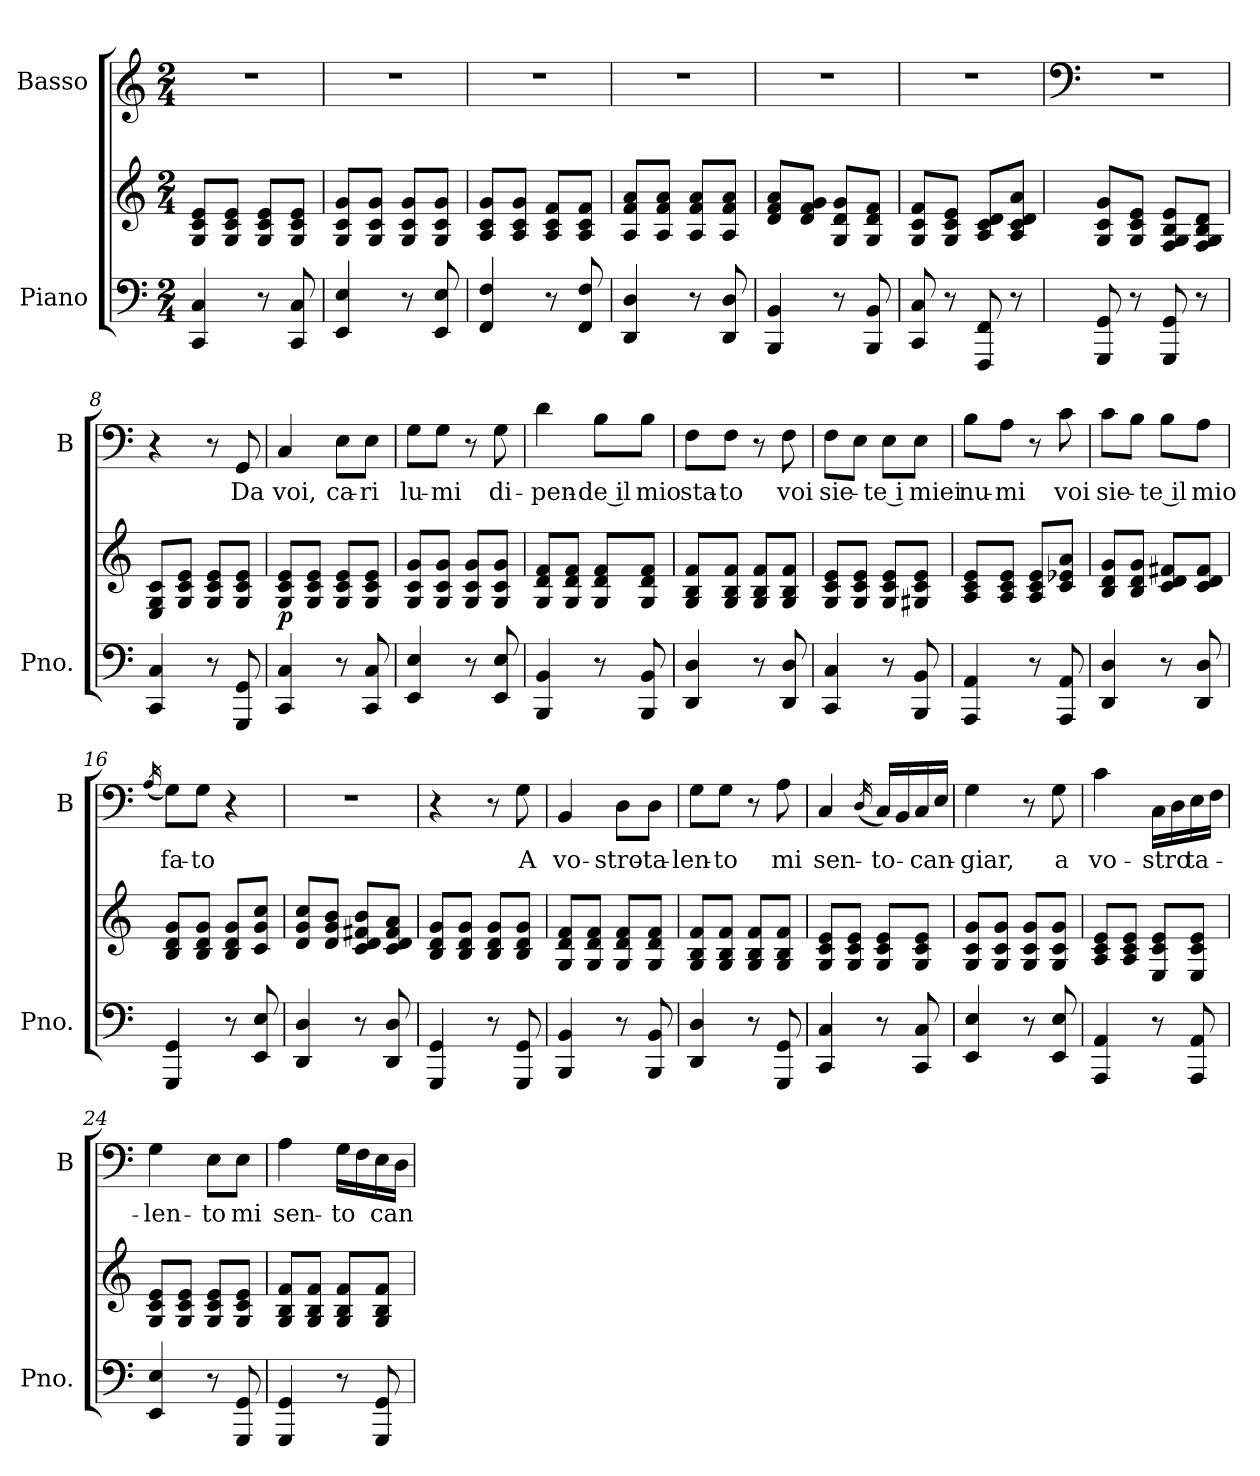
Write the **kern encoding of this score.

**kern	**kern	**dynam	**kern	**text
*part2	*part2	*part2	*part1	*part1
*staff3	*staff2	*staff2/3	*staff1	*staff1
*I"Piano	*	*	*I"Basso	*
*I'Pno.	*	*	*I'B	*
*clefF4	*clefG2	*	*clefG2	*
*k[]	*k[]	*	*k[]	*
*M2/4	*M2/4	*	*M2/4	*
*MM68	*MM68	*	*MM68	*
=1	=1	=1	=1	=1
4CC/ 4C/	8G/ 8c/ 8e/L	.	2r	.
.	8G/ 8c/ 8e/J	.	.	.
8r	8G/ 8c/ 8e/L	.	.	.
8CC/ 8C/	8G/ 8c/ 8e/J	.	.	.
=2	=2	=2	=2	=2
4EE/ 4E/	8G/ 8c/ 8g/L	.	2r	.
.	8G/ 8c/ 8g/J	.	.	.
8r	8G/ 8c/ 8g/L	.	.	.
8EE/ 8E/	8G/ 8c/ 8g/J	.	.	.
=3	=3	=3	=3	=3
4FF/ 4F/	8A/ 8c/ 8g/L	.	2r	.
.	8A/ 8c/ 8g/J	.	.	.
8r	8A/ 8c/ 8f/L	.	.	.
8FF/ 8F/	8A/ 8c/ 8f/J	.	.	.
=4	=4	=4	=4	=4
4DD/ 4D/	8A/ 8f/ 8a/L	.	2r	.
.	8A/ 8f/ 8a/J	.	.	.
8r	8A/ 8f/ 8a/L	.	.	.
8DD/ 8D/	8A/ 8f/ 8a/J	.	.	.
=5	=5	=5	=5	=5
4BBB/ 4BB/	8d/ 8f/ 8a/L	.	2r	.
.	8d/ 8f/ 8g/J	.	.	.
8r	8G/ 8d/ 8g/L	.	.	.
8BBB/ 8BB/	8G/ 8d/ 8f/J	.	.	.
=6	=6	=6	=6	=6
8CC/ 8C/	8G/ 8c/ 8f/L	.	2r	.
8r	8G/ 8c/ 8e/J	.	.	.
8FFF/ 8FF/	8A/ 8c/ 8d/L	.	.	.
8r	8A/ 8c/ 8d/ 8a/J	.	.	.
!!LO:LB:g=z
=7	=7	=7	=7	=7
*	*	*	*clefF4	*
8GGG/ 8GG/	8G/ 8c/ 8g/L	.	2r	.
8r	8G/ 8c/ 8e/J	.	.	.
8GGG/ 8GG/	8F/ 8G/ 8B/ 8e/L	.	.	.
8r	8F/ 8G/ 8B/ 8d/J	.	.	.
=8	=8	=8	=8	=8
4CC/ 4C/	8E/ 8G/ 8c/L	.	4r	.
.	8G/ 8c/ 8e/J	.	.	.
8r	8G/ 8c/ 8e/L	.	8r	.
!	!	!	!	!LO:LY:b
8GGG/ 8GG/	8G/ 8c/ 8e/J	.	8GG/	Da
=9	=9	=9	=9	=9
!	!	!LO:DY:b	!	!LO:LY:b
4CC/ 4C/	8G/ 8c/ 8e/L	p	4C/	voi,
.	8G/ 8c/ 8e/J	.	.	.
!	!	!	!	!LO:LY:b
8r	8G/ 8c/ 8e/L	.	8E\L	ca-
!	!	!	!	!LO:LY:b
8CC/ 8C/	8G/ 8c/ 8e/J	.	8E\J	-ri
=10	=10	=10	=10	=10
!	!	!	!	!LO:LY:b
4EE/ 4E/	8G/ 8c/ 8g/L	.	8G\L	lu-
!	!	!	!	!LO:LY:b
.	8G/ 8c/ 8g/J	.	8G\J	-mi
8r	8G/ 8c/ 8g/L	.	8r	.
!	!	!	!	!LO:LY:b
8EE/ 8E/	8G/ 8c/ 8g/J	.	8G\	di-
=11	=11	=11	=11	=11
!	!	!	!	!LO:LY:b
4BBB/ 4BB/	8G/ 8d/ 8f/L	.	4d\	-pen-
.	8G/ 8d/ 8f/J	.	.	.
!	!	!	!	!LO:LY:b
8r	8G/ 8d/ 8f/L	.	8B\L	-de il
!	!	!	!	!LO:LY:b
8BBB/ 8BB/	8G/ 8d/ 8f/J	.	8B\J	mio
=12	=12	=12	=12	=12
!	!	!	!	!LO:LY:b
4DD/ 4D/	8G/ 8B/ 8f/L	.	8F\L	sta-
!	!	!	!	!LO:LY:b
.	8G/ 8B/ 8f/J	.	8F\J	-to
8r	8G/ 8B/ 8f/L	.	8r	.
!	!	!	!	!LO:LY:b
8DD/ 8D/	8G/ 8B/ 8f/J	.	8F\	voi
!!LO:LB:g=z
=13	=13	=13	=13	=13
!	!	!	!	!LO:LY:b
4CC/ 4C/	8G/ 8c/ 8e/L	.	8F\L	sie-
.	8G/ 8c/ 8e/J	.	8E\J	.
!	!	!	!	!LO:LY:b
8r	8G/ 8c/ 8e/L	.	8E\L	-te i
!	!	!	!	!LO:LY:b
8BBB/ 8BB/	8G#X/ 8c/ 8e/J	.	8E\J	miei
=14	=14	=14	=14	=14
!	!	!	!	!LO:LY:b
4AAA/ 4AA/	8A/ 8c/ 8e/L	.	8B\L	nu-
!	!	!	!	!LO:LY:b
.	8A/ 8c/ 8e/J	.	8A\J	-mi
8r	8A/ 8c/ 8e/L	.	8r	.
!	!	!	!	!LO:LY:b
8AAA/ 8AA/	8c/ 8e-X/ 8a/J	.	8c\	voi
=15	=15	=15	=15	=15
!	!	!	!	!LO:LY:b
4DD/ 4D/	8B/ 8d/ 8g/L	.	8c\L	sie-
.	8B/ 8d/ 8g/J	.	8B\J	.
!	!	!	!	!LO:LY:b
8r	8c/ 8d/ 8f#X/L	.	8B\L	-te il
!	!	!	!	!LO:LY:b
8DD/ 8D/	8c/ 8d/ 8f#/J	.	8A\J	mio
=16	=16	=16	=16	=16
.	.	.	(<16qA/	.
!	!	!	!	!LO:LY:b
4GGG/ 4GG/	8B/ 8d/ 8g/L	.	8G\L)	fa-
!	!	!	!	!LO:LY:b
.	8B/ 8d/ 8g/J	.	8G\J	-to
8r	8B/ 8d/ 8g/L	.	4r	.
8EE/ 8E/	8c/ 8g/ 8cc/J	.	.	.
=17	=17	=17	=17	=17
4DD/ 4D/	8d/ 8g/ 8cc/L	.	2r	.
.	8d/ 8g/ 8b/J	.	.	.
8r	8c/ 8d/ 8f#X/ 8b/L	.	.	.
8DD/ 8D/	8c/ 8d/ 8f#/ 8a/J	.	.	.
=18	=18	=18	=18	=18
4GGG/ 4GG/	8B/ 8d/ 8g/L	.	4r	.
.	8B/ 8d/ 8g/J	.	.	.
8r	8B/ 8d/ 8g/L	.	8r	.
!	!	!	!	!LO:LY:b
8GGG/ 8GG/	8B/ 8d/ 8g/J	.	8G\	A
!!LO:LB:g=z
=19	=19	=19	=19	=19
!	!	!	!	!LO:LY:b
4BBB/ 4BB/	8G/ 8d/ 8f/L	.	4BB/	vo-
.	8G/ 8d/ 8f/J	.	.	.
!	!	!	!	!LO:LY:b
8r	8G/ 8d/ 8f/L	.	8D\L	-stro-
!	!	!	!	!LO:LY:b
8BBB/ 8BB/	8G/ 8d/ 8f/J	.	8D\J	-ta-
=20	=20	=20	=20	=20
!	!	!	!	!LO:LY:b
4DD/ 4D/	8G/ 8B/ 8f/L	.	8G\L	-len-
!	!	!	!	!LO:LY:b
.	8G/ 8B/ 8f/J	.	8G\J	-to
8r	8G/ 8B/ 8f/L	.	8r	.
!	!	!	!	!LO:LY:b
8GGG/ 8GG/	8G/ 8B/ 8f/J	.	8A\	mi
=21	=21	=21	=21	=21
!	!	!	!	!LO:LY:b
4CC/ 4C/	8G/ 8c/ 8e/L	.	4C/	sen-
.	8G/ 8c/ 8e/J	.	.	.
.	.	.	(<16qD/	.
!	!	!	!	!LO:LY:b
8r	8G/ 8c/ 8e/L	.	16C/LL)	-to-
.	.	.	16BB/	.
!	!	!	!	!LO:LY:b
8CC/ 8C/	8G/ 8c/ 8e/J	.	16C/	-can-
.	.	.	16E/JJ	.
=22	=22	=22	=22	=22
!	!	!	!	!LO:LY:b
4EE/ 4E/	8G/ 8c/ 8g/L	.	4G\	-giar,
.	8G/ 8c/ 8g/J	.	.	.
8r	8G/ 8c/ 8g/L	.	8r	.
!	!	!	!	!LO:LY:b
8EE/ 8E/	8G/ 8c/ 8g/J	.	8G\	a
=23	=23	=23	=23	=23
!	!	!	!	!LO:LY:b
4AAA/ 4AA/	8A/ 8c/ 8e/L	.	4c\	vo-
.	8A/ 8c/ 8e/J	.	.	.
!	!	!	!	!LO:LY:b
8r	8E/ 8c/ 8e/L	.	16C\LL	-stro
.	.	.	16D\	.
!	!	!	!	!LO:LY:b
8AAA/ 8AA/	8E/ 8c/ 8e/J	.	16E\	ta-
.	.	.	16F\JJ	.
=24	=24	=24	=24	=24
!	!	!	!	!LO:LY:b
4EE/ 4E/	8G/ 8c/ 8e/L	.	4G\	-len-
.	8G/ 8c/ 8e/J	.	.	.
!	!	!	!	!LO:LY:b
8r	8G/ 8c/ 8e/L	.	8E\L	-to
!	!	!	!	!LO:LY:b
8GGG/ 8GG/	8G/ 8c/ 8e/J	.	8E\J	mi
!!LO:PB:g=z
=25	=25	=25	=25	=25
!	!	!	!	!LO:LY:b
4GGG/ 4GG/	8G/ 8B/ 8f/L	.	4A\	sen-
.	8G/ 8B/ 8f/J	.	.	.
!	!	!	!	!LO:LY:b
8r	8G/ 8B/ 8f/L	.	16G\LL	-to
.	.	.	16F\	.
!	!	!	!	!LO:LY:b
8GGG/ 8GG/	8G/ 8B/ 8f/J	.	16E\	can-
.	.	.	16D\JJ	.
=	=	=	=	=
*-	*-	*-	*-	*-
